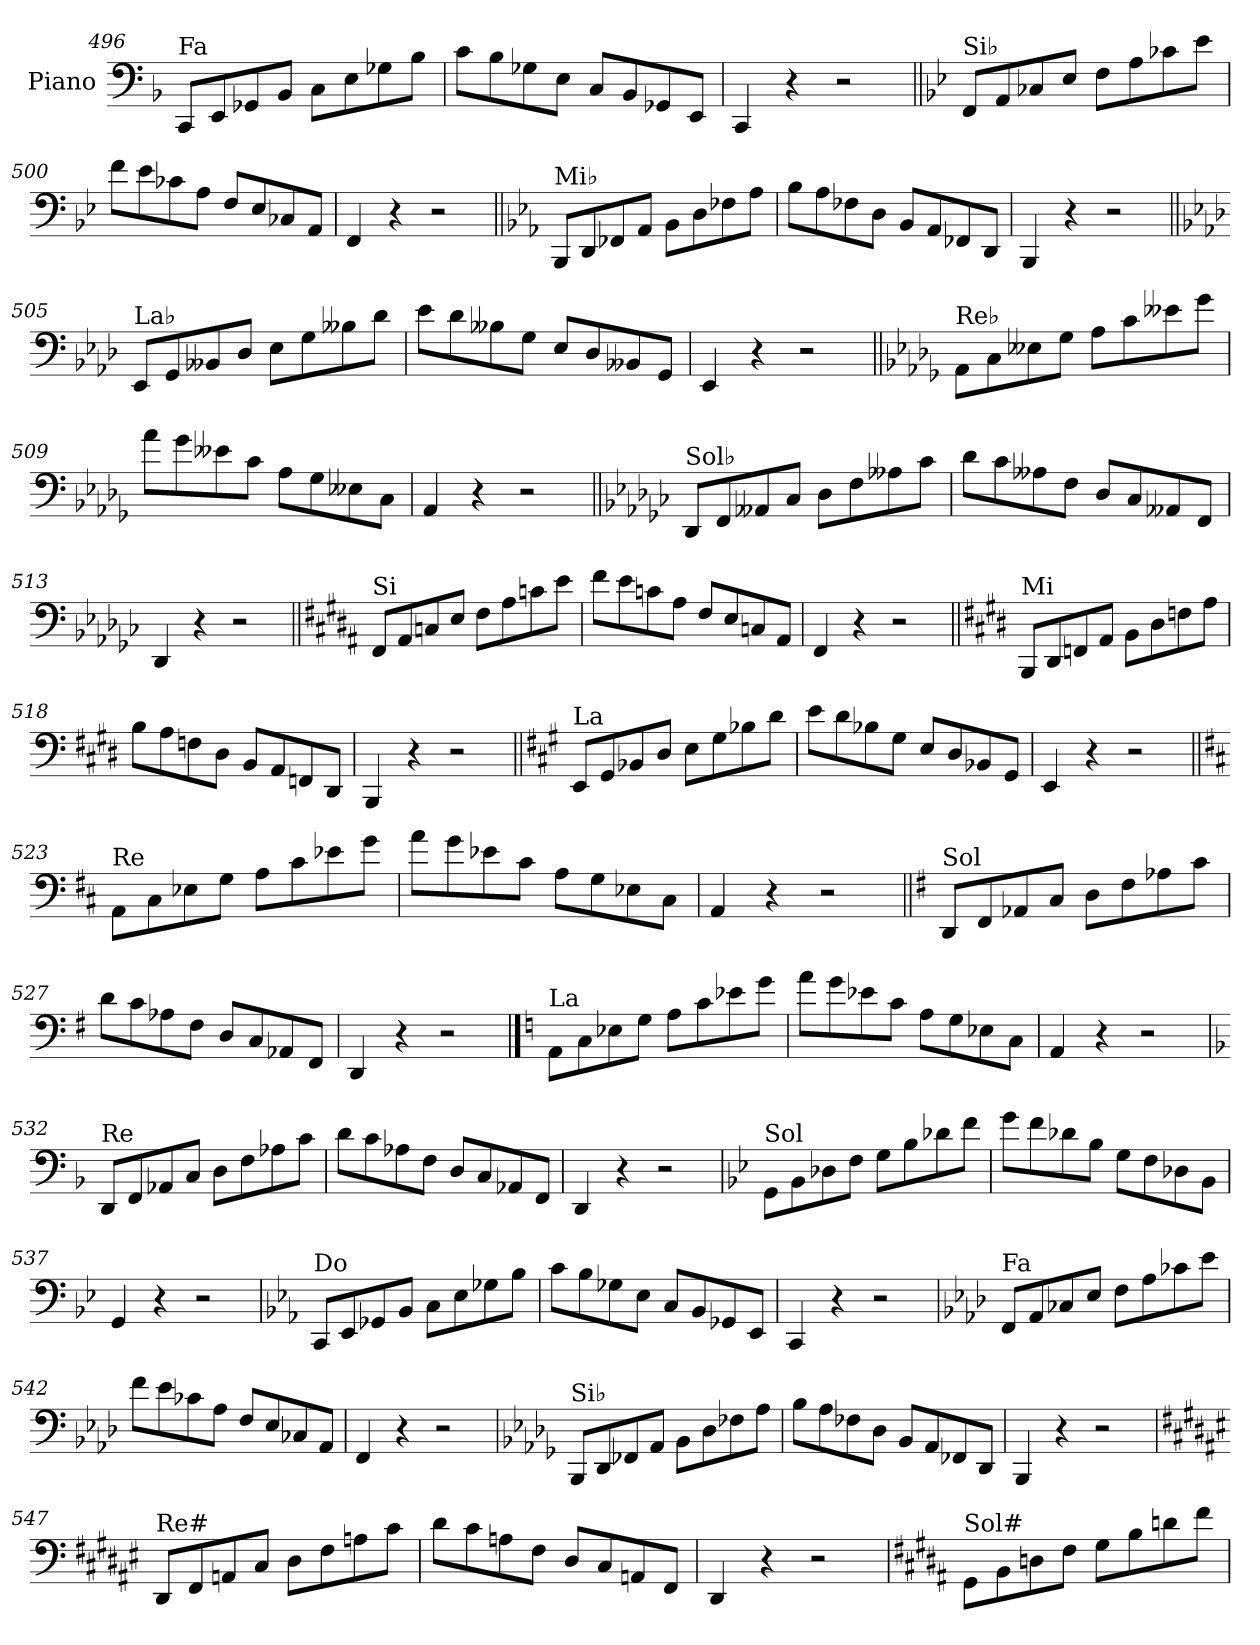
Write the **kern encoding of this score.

**kern
*part1
*staff1
*I"Piano
*I'Pno.
*clefF4
*k[b-]
=496
!LO:TX:a:t=Fa
8CC/L
8EE/
8GG-X/
8BB-/J
8C\L
8E\
8G-X\
8B-\J
=497
8c\L
8B-\
8G-X\
8E\J
8C/L
8BB-/
8GG-X/
8EE/J
=498
4CC/
4r
2r
!!LO:LB:g=z
=499||
*k[b-e-]
!LO:TX:a:t=Si♭
8FF/L
8AA/
8C-X/
8E-/J
8F\L
8A\
8c-X\
8e-\J
=500
8f\L
8e-\
8c-X\
8A\J
8F/L
8E-/
8C-X/
8AA/J
=501
4FF/
4r
2r
=502||
*k[b-e-a-]
!LO:TX:a:t=Mi♭
8BBB-/L
8DD/
8FF-X/
8AA-/J
8BB-\L
8D\
8F-X\
8A-\J
=503
8B-\L
8A-\
8F-X\
8D\J
8BB-/L
8AA-/
8FF-X/
8DD/J
=504
4BBB-/
4r
2r
!!LO:LB:g=z
=505||
*k[b-e-a-d-]
!LO:TX:a:t=La♭
8EE-/L
8GG/
8BB--X/
8D-/J
8E-\L
8G\
8B--X\
8d-\J
=506
8e-\L
8d-\
8B--X\
8G\J
8E-/L
8D-/
8BB--X/
8GG/J
=507
4EE-/
4r
2r
=508||
*k[b-e-a-d-g-]
!LO:TX:a:t=Re♭
8AA-\L
8C\
8E--X\
8G-\J
8A-\L
8c\
8e--X\
8g-\J
=509
8a-\L
8g-\
8e--X\
8c\J
8A-\L
8G-\
8E--X\
8C\J
=510
4AA-/
4r
2r
!!LO:LB:g=z
=511||
*k[b-e-a-d-g-c-]
!LO:TX:a:t=Sol♭
8DD-/L
8FF/
8AA--X/
8C-/J
8D-\L
8F\
8A--X\
8c-\J
=512
8d-\L
8c-\
8A--X\
8F\J
8D-/L
8C-/
8AA--X/
8FF/J
=513
4DD-/
4r
2r
=514||
*k[f#c#g#d#a#]
!LO:TX:a:t=Si
8FF#/L
8AA#/
8Cn/
8E/J
8F#\L
8A#\
8cn\
8e\J
=515
8f#\L
8e\
8cn\
8A#\J
8F#/L
8E/
8Cn/
8AA#/J
=516
4FF#/
4r
2r
!!LO:LB:g=z
=517||
*k[f#c#g#d#]
!LO:TX:a:t=Mi
8BBB/L
8DD#/
8FFn/
8AA/J
8BB\L
8D#\
8Fn\
8A\J
=518
8B\L
8A\
8Fn\
8D#\J
8BB/L
8AA/
8FFn/
8DD#/J
=519
4BBB/
4r
2r
=520||
*k[f#c#g#]
!LO:TX:a:t=La
8EE/L
8GG#/
8BB-X/
8D/J
8E\L
8G#\
8B-X\
8d\J
=521
8e\L
8d\
8B-X\
8G#\J
8E/L
8D/
8BB-X/
8GG#/J
=522
4EE/
4r
2r
!!LO:LB:g=z
=523||
*k[f#c#]
!LO:TX:a:t=Re
8AA\L
8C#\
8E-X\
8G\J
8A\L
8c#\
8e-X\
8g\J
=524
8a\L
8g\
8e-X\
8c#\J
8A\L
8G\
8E-X\
8C#\J
=525
4AA/
4r
2r
=526||
*k[f#]
!LO:TX:a:t=Sol
8DD/L
8FF#/
8AA-X/
8C/J
8D\L
8F#\
8A-X\
8c\J
=527
8d\L
8c\
8A-X\
8F#\J
8D/L
8C/
8AA-X/
8FF#/J
=528
4DD/
4r
2r
!!LO:PB:g=z
==529
*k[]
!LO:TX:a:t=La
8AA\L
8C\
8E-X\
8G\J
8A\L
8c\
8e-X\
8g\J
=530
8a\L
8g\
8e-X\
8c\J
8A\L
8G\
8E-X\
8C\J
=531
4AA/
4r
2r
=532
*k[b-]
!LO:TX:a:t=Re
8DD/L
8FF/
8AA-X/
8C/J
8D\L
8F\
8A-X\
8c\J
=533
8d\L
8c\
8A-X\
8F\J
8D/L
8C/
8AA-X/
8FF/J
=534
4DD/
4r
2r
!!LO:LB:g=z
=535
*k[b-e-]
!LO:TX:a:t=Sol
8GG\L
8BB-\
8D-X\
8F\J
8G\L
8B-\
8d-X\
8f\J
=536
8g\L
8f\
8d-X\
8B-\J
8G\L
8F\
8D-X\
8BB-\J
=537
4GG/
4r
2r
=538
*k[b-e-a-]
!LO:TX:a:t=Do
8CC/L
8EE-/
8GG-X/
8BB-/J
8C\L
8E-\
8G-X\
8B-\J
=539
8c\L
8B-\
8G-X\
8E-\J
8C/L
8BB-/
8GG-X/
8EE-/J
=540
4CC/
4r
2r
!!LO:LB:g=z
=541
*k[b-e-a-d-]
!LO:TX:a:t=Fa
8FF/L
8AA-/
8C-X/
8E-/J
8F\L
8A-\
8c-X\
8e-\J
=542
8f\L
8e-\
8c-X\
8A-\J
8F/L
8E-/
8C-X/
8AA-/J
=543
4FF/
4r
2r
=544
*k[b-e-a-d-g-]
!LO:TX:a:t=Si♭
8BBB-/L
8DD-/
8FF-X/
8AA-/J
8BB-\L
8D-\
8F-X\
8A-\J
=545
8B-\L
8A-\
8F-X\
8D-\J
8BB-/L
8AA-/
8FF-X/
8DD-/J
=546
4BBB-/
4r
2r
!!LO:LB:g=z
=547
*k[f#c#g#d#a#e#]
!LO:TX:a:t=Re#
8DD#/L
8FF#/
8AAn/
8C#/J
8D#\L
8F#\
8An\
8c#\J
=548
8d#\L
8c#\
8An\
8F#\J
8D#/L
8C#/
8AAn/
8FF#/J
=549
4DD#/
4r
2r
=550
*k[f#c#g#d#a#]
!LO:TX:a:t=Sol#
8GG#\L
8BB\
8Dn\
8F#\J
8G#\L
8B\
8dn\
8f#\J
=
*-
